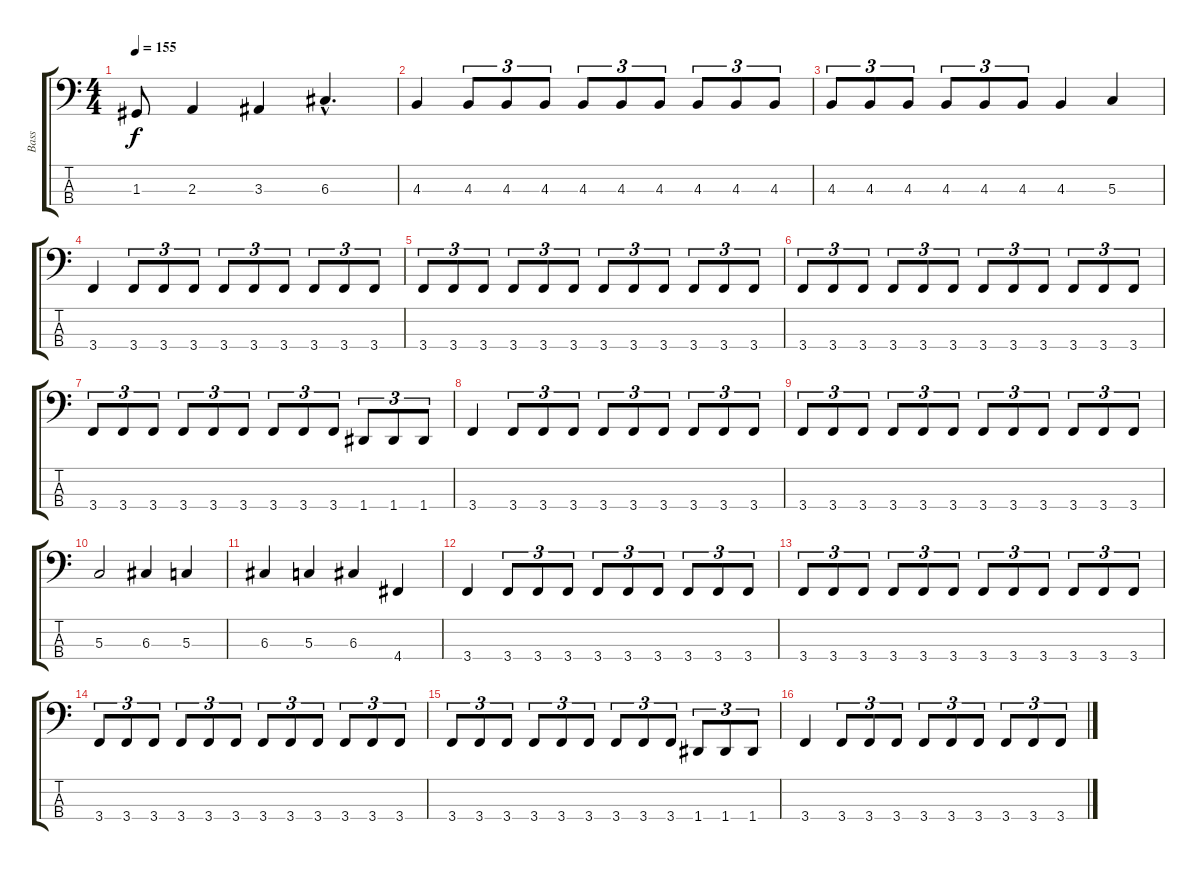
\track ("Bass" "Bass") {instrument electricbassfinger}
\staff {score tabs}
\tuning (F2 C2 G1 D1) {hide}
\ts (4 4)
\tempo 155
\clef f4
\ks c
1.3{t}.8{dy f} 2.3.4 3.3.4 6.3{hac}.4{d} |
4.3.4 4.3.8{tu (3 2)} 4.3.8{tu (3 2)} 4.3.8{tu (3 2)} 4.3.8{tu (3 2)} 4.3.8{tu (3 2)} 4.3.8{tu (3 2)} 4.3.8{tu (3 2)} 4.3.8{tu (3 2)} 4.3.8{tu (3 2)} |
4.3.8{tu (3 2)} 4.3.8{tu (3 2)} 4.3.8{tu (3 2)} 4.3.8{tu (3 2)} 4.3.8{tu (3 2)} 4.3.8{tu (3 2)} 4.3.4 5.3.4 |
3.4.4 3.4.8{tu (3 2)} 3.4.8{tu (3 2)} 3.4.8{tu (3 2)} 3.4.8{tu (3 2)} 3.4.8{tu (3 2)} 3.4.8{tu (3 2)} 3.4.8{tu (3 2)} 3.4.8{tu (3 2)} 3.4.8{tu (3 2)} |
3.4.8{tu (3 2)} 3.4.8{tu (3 2)} 3.4.8{tu (3 2)} 3.4.8{tu (3 2)} 3.4.8{tu (3 2)} 3.4.8{tu (3 2)} 3.4.8{tu (3 2)} 3.4.8{tu (3 2)} 3.4.8{tu (3 2)} 3.4.8{tu (3 2)} 3.4.8{tu (3 2)} 3.4.8{tu (3 2)} |
3.4.8{tu (3 2)} 3.4.8{tu (3 2)} 3.4.8{tu (3 2)} 3.4.8{tu (3 2)} 3.4.8{tu (3 2)} 3.4.8{tu (3 2)} 3.4.8{tu (3 2)} 3.4.8{tu (3 2)} 3.4.8{tu (3 2)} 3.4.8{tu (3 2)} 3.4.8{tu (3 2)} 3.4.8{tu (3 2)} |
3.4.8{tu (3 2)} 3.4.8{tu (3 2)} 3.4.8{tu (3 2)} 3.4.8{tu (3 2)} 3.4.8{tu (3 2)} 3.4.8{tu (3 2)} 3.4.8{tu (3 2)} 3.4.8{tu (3 2)} 3.4.8{tu (3 2)} 1.4.8{tu (3 2)} 1.4.8{tu (3 2)} 1.4.8{tu (3 2)} |
3.4.4 3.4.8{tu (3 2)} 3.4.8{tu (3 2)} 3.4.8{tu (3 2)} 3.4.8{tu (3 2)} 3.4.8{tu (3 2)} 3.4.8{tu (3 2)} 3.4.8{tu (3 2)} 3.4.8{tu (3 2)} 3.4.8{tu (3 2)} |
3.4.8{tu (3 2)} 3.4.8{tu (3 2)} 3.4.8{tu (3 2)} 3.4.8{tu (3 2)} 3.4.8{tu (3 2)} 3.4.8{tu (3 2)} 3.4.8{tu (3 2)} 3.4.8{tu (3 2)} 3.4.8{tu (3 2)} 3.4.8{tu (3 2)} 3.4.8{tu (3 2)} 3.4.8{tu (3 2)} |
5.3.2 6.3.4 5.3.4 |
6.3.4 5.3.4 6.3.4 4.4.4 |
3.4.4 3.4.8{tu (3 2)} 3.4.8{tu (3 2)} 3.4.8{tu (3 2)} 3.4.8{tu (3 2)} 3.4.8{tu (3 2)} 3.4.8{tu (3 2)} 3.4.8{tu (3 2)} 3.4.8{tu (3 2)} 3.4.8{tu (3 2)} |
3.4.8{tu (3 2)} 3.4.8{tu (3 2)} 3.4.8{tu (3 2)} 3.4.8{tu (3 2)} 3.4.8{tu (3 2)} 3.4.8{tu (3 2)} 3.4.8{tu (3 2)} 3.4.8{tu (3 2)} 3.4.8{tu (3 2)} 3.4.8{tu (3 2)} 3.4.8{tu (3 2)} 3.4.8{tu (3 2)} |
3.4.8{tu (3 2)} 3.4.8{tu (3 2)} 3.4.8{tu (3 2)} 3.4.8{tu (3 2)} 3.4.8{tu (3 2)} 3.4.8{tu (3 2)} 3.4.8{tu (3 2)} 3.4.8{tu (3 2)} 3.4.8{tu (3 2)} 3.4.8{tu (3 2)} 3.4.8{tu (3 2)} 3.4.8{tu (3 2)} |
3.4.8{tu (3 2)} 3.4.8{tu (3 2)} 3.4.8{tu (3 2)} 3.4.8{tu (3 2)} 3.4.8{tu (3 2)} 3.4.8{tu (3 2)} 3.4.8{tu (3 2)} 3.4.8{tu (3 2)} 3.4.8{tu (3 2)} 1.4.8{tu (3 2)} 1.4.8{tu (3 2)} 1.4.8{tu (3 2)} |
3.4.4 3.4.8{tu (3 2)} 3.4.8{tu (3 2)} 3.4.8{tu (3 2)} 3.4.8{tu (3 2)} 3.4.8{tu (3 2)} 3.4.8{tu (3 2)} 3.4.8{tu (3 2)} 3.4.8{tu (3 2)} 3.4.8{tu (3 2)}
